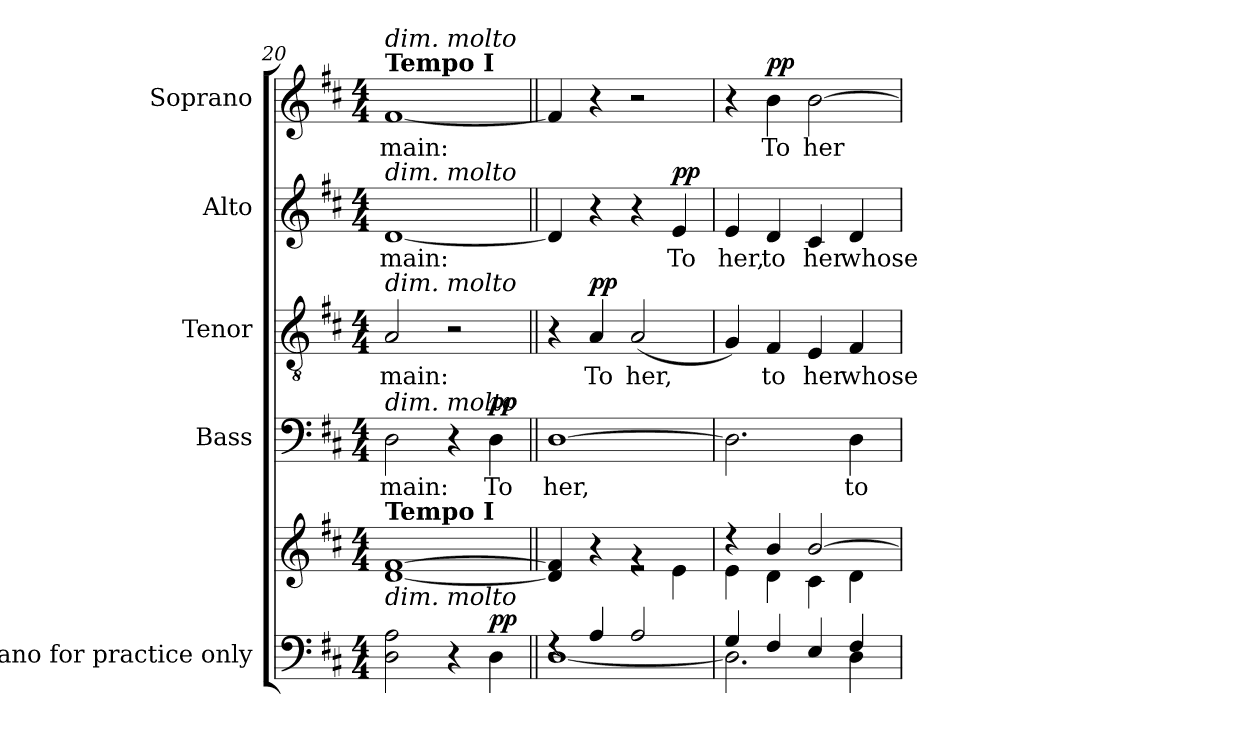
**kern	**kern	**dynam	**kern	**text	**text	**text	**dynam	**kern	**text	**dynam	**kern	**text	**dynam	**kern	**text	**dynam
*part5	*part5	*part5	*part4	*part4	*part4	*part4	*part4	*part3	*part3	*part3	*part2	*part2	*part2	*part1	*part1	*part1
*staff6	*staff5	*staff5/6	*staff4	*staff4	*staff4	*staff4	*staff4	*staff3	*staff3	*staff3	*staff2	*staff2	*staff2	*staff1	*staff1	*staff1
*I"Piano for practice only	*	*	*I"Bass	*	*	*	*	*I"Tenor	*	*	*I"Alto	*	*	*I"Soprano	*	*
*I'Pno	*	*	*	*	*	*	*	*	*	*	*	*	*	*	*	*
*clefF4	*clefG2	*	*clefF4	*	*	*	*	*clefGv2	*	*	*clefG2	*	*	*clefG2	*	*
*k[f#c#]	*k[f#c#]	*	*k[f#c#]	*	*	*	*	*k[f#c#]	*	*	*k[f#c#]	*	*	*k[f#c#]	*	*
*M4/4	*M4/4	*	*M4/4	*	*	*	*	*M4/4	*	*	*M4/4	*	*	*M4/4	*	*
*MM72	*MM72	*	*MM72	*	*	*	*	*MM72	*	*	*MM72	*	*	*MM72	*	*
=20	=20	=20	=20	=20	=20	=20	=20	=20	=20	=20	=20	=20	=20	=20	=20	=20
!	!	!	!	!	!	!	!	!	!	!	!	!	!	!LO:TX:a:B:t=Tempo I	!	!
!	!	!	!	!	!	!	!	!	!	!	!	!	!	!LO:TX:a:i:t=dim. molto	!	!
!	!	!	!	!	!	!	!	!	!	!	!LO:TX:a:i:t=dim. molto	!	!	!	!	!
!	!	!	!	!	!	!	!	!LO:TX:a:i:t=dim. molto	!	!	!	!	!	!	!	!
!	!	!	!LO:TX:a:i:t=dim. molto	!	!	!	!	!	!	!	!	!	!	!	!	!
!	!LO:TX:a:B:t=Tempo I	!	!	!	!	!	!	!	!	!	!	!	!	!	!	!
!	!LO:TX:b:i:t=dim. molto	!	!	!	!	!	!	!	!	!	!	!	!	!	!	!
!	!	!	!	!LO:LY:b	!	!	!	!	!LO:LY:b	!	!	!LO:LY:b	!	!	!LO:LY:b	!
2D\ 2A\	[1d [1f#	.	2D\	main:	.	.	.	2A/	main:	.	[1d	main:	.	[1f#	main:	.
4r	.	.	4r	.	.	.	.	2r	.	.	.	.	.	.	.	.
!	!	!LO:DY:a=2	!	!LO:LY:b	!	!	!LO:DY:a	!	!	!	!	!	!	!	!	!
4D\	.	pp	4D\	To	.	.	pp	.	.	.	.	.	.	.	.	.
=21||	=21||	=21||	=21||	=21||	=21||	=21||	=21||	=21||	=21||	=21||	=21||	=21||	=21||	=21||	=21||	=21||
*^	*^	*	*	*	*	*	*	*	*	*	*	*	*	*	*	*
!	!	!	!	!	!	!LO:LY:b	!	!LO:LY:b	!	!	!	!	!	!	!	!	!	!
4rF	[1D	4d/] 4f#/]	2ryy	.	[1D	her,	.	.	.	4r	.	.	4d/]	.	.	4f#/]	.	.
!	!	!	!	!	!	!	!	!	!	!	!LO:LY:b	!LO:DY:a	!	!	!	!	!	!
4A/	.	4r	.	.	.	.	.	.	.	4A/	To	pp	4r	.	.	4r	.	.
!	!	!	!	!	!	!	!	!	!	!	!LO:LY:b	!	!	!	!	!	!	!
2A/	.	2re	4rg	.	.	.	.	.	.	(<2A/	her,	.	4r	.	.	2r	.	.
!	!	!	!	!	!	!	!	!	!	!	!	!	!	!LO:LY:b	!LO:DY:a	!	!	!
.	.	.	4e\	.	.	.	.	.	.	.	.	.	4e/	To	pp	.	.	.
!!LO:PB:g=z
=22	=22	=22	=22	=22	=22	=22	=22	=22	=22	=22	=22	=22	=22	=22	=22	=22	=22	=22
!	!	!	!	!	!	!	!	!	!	!	!	!	!	!LO:LY:b	!	!	!	!
4G/	2.D\]	4r	4e\	.	2.D\]	.	.	.	.	4G/)	.	.	4e/	her,	.	4r	.	.
!	!	!	!	!	!	!	!	!	!	!	!LO:LY:b	!	!	!LO:LY:b	!	!	!LO:LY:b	!LO:DY:a
4F#/	.	4b/	4d\	.	.	.	.	.	.	4F#/	to	.	4d/	to	.	4b\	To	pp
!	!	!	!	!	!	!	!	!	!	!	!LO:LY:b	!	!	!LO:LY:b	!	!	!LO:LY:b	!
4E/	.	[2b/	4c#\	.	.	.	.	.	.	4E/	her	.	4c#/	her	.	[2b\	her	.
!	!	!	!	!	!	!LO:LY:b	!	!	!	!	!LO:LY:b	!	!	!LO:LY:b	!	!	!	!
4F#/	4D\	.	4d\	.	4D\	to	.	.	.	4F#/	whose	.	4d/	whose	.	.	.	.
*v	*v	*	*	*	*	*	*	*	*	*	*	*	*	*	*	*	*	*
*	*v	*v	*	*	*	*	*	*	*	*	*	*	*	*	*	*	*
=	=	=	=	=	=	=	=	=	=	=	=	=	=	=	=	=
*-	*-	*-	*-	*-	*-	*-	*-	*-	*-	*-	*-	*-	*-	*-	*-	*-
